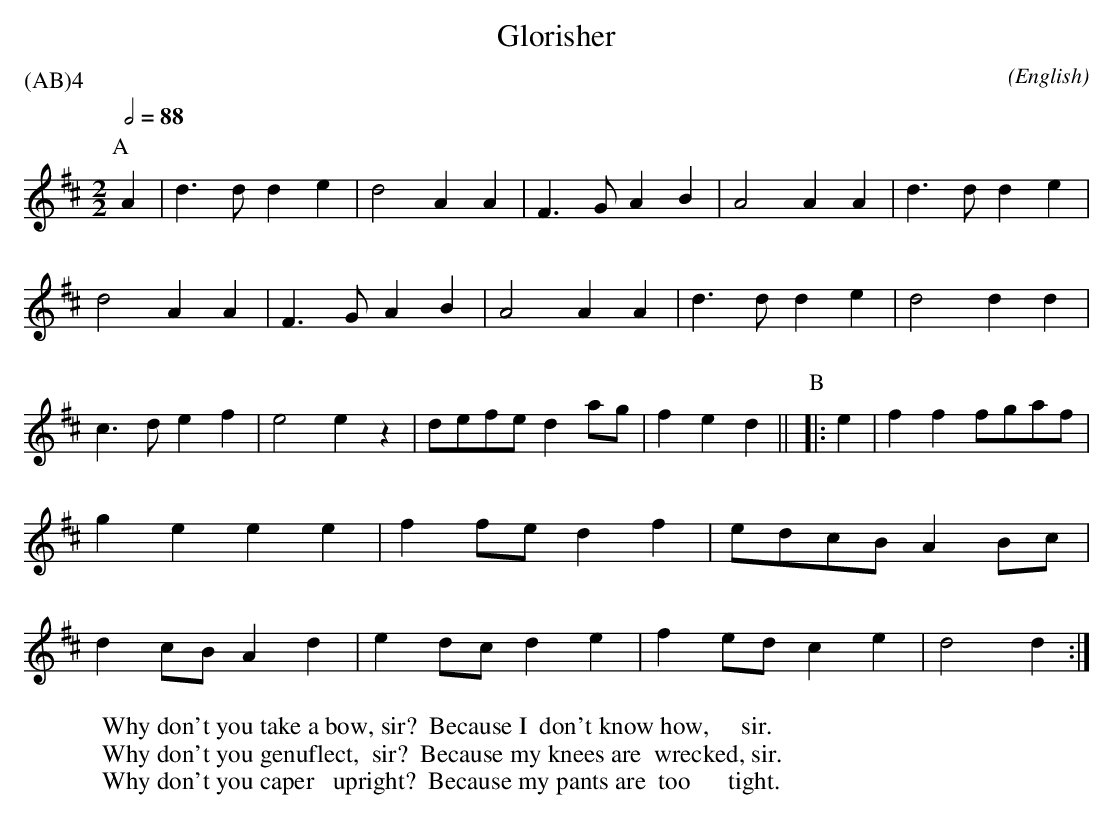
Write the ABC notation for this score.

X:1
T:Glorisher
M:2/2
C:
O:English
P:(AB)4
L:1/8
K:D
Q:1/2=88
L:1/8
P:A
A2|d3 d   d2 e2|d4     A2 A2|F3  G   A2 B2|A4    A2 \
A2|d3 d   d2 e2|d4     A2 A2|F3  G   A2 B2|A4    A2 \
A2|d3 d   d2 e2|d4     d2 d2|c3  d   e2 f2|e4    e2 \
z2|defe   d2 ag|f2 e2  d2||\
P:B
|:e2|f2 f2  fgaf|g2 e2  e2 e2|f2  fe  d2 f2|edcB  A2 \
Bc|d2 cB  A2 d2|e2 dc  d2 e2|f2  ed  c2 e2|d4    d2:|
W:Why don't you take a bow, sir?  Because I  don't know how,     sir.
W:Why don't you genuflect,  sir?  Because my knees are  wrecked, sir.
W:Why don't you caper   upright?  Because my pants are  too      tight.
